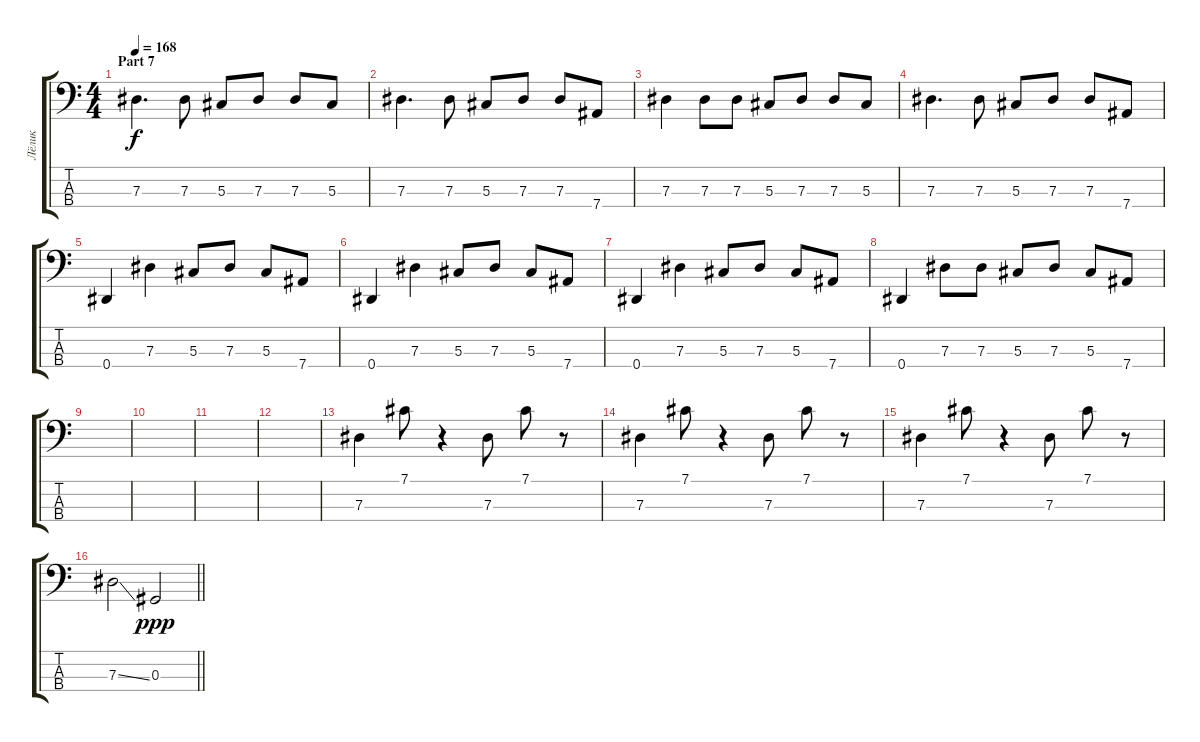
\track ("Лёлик" "Лёлик") {instrument electricbassfinger}
\staff {score tabs}
\tuning (Gb2 Db2 Ab1 Eb1) {hide}
\ts (4 4)
\section ("" "Part 7")
\tempo 168
\clef f4
\ks c
7.3.4{d dy f} 7.3.8 5.3.8 7.3.8 7.3.8 5.3.8 |
7.3.4{d} 7.3.8 5.3.8 7.3.8 7.3.8 7.4.8 |
7.3.4 7.3.8 7.3.8 5.3.8 7.3.8 7.3.8 5.3.8 |
7.3.4{d} 7.3.8 5.3.8 7.3.8 7.3.8 7.4.8 |
0.4.4 7.3.4 5.3.8 7.3.8 5.3.8 7.4.8 |
0.4.4 7.3.4 5.3.8 7.3.8 5.3.8 7.4.8 |
0.4.4 7.3.4 5.3.8 7.3.8 5.3.8 7.4.8 |
0.4.4 7.3.8 7.3.8 5.3.8 7.3.8 5.3.8 7.4.8 |
|
|
|
|
7.3.4 7.1.8 r.4 7.3.8 7.1.8 r.8 |
7.3.4 7.1.8 r.4 7.3.8 7.1.8 r.8 |
7.3.4 7.1.8 r.4 7.3.8 7.1.8 r.8 |
\barLineRight lightlight
7.3{ss}.2 0.3.2{dy ppp}
